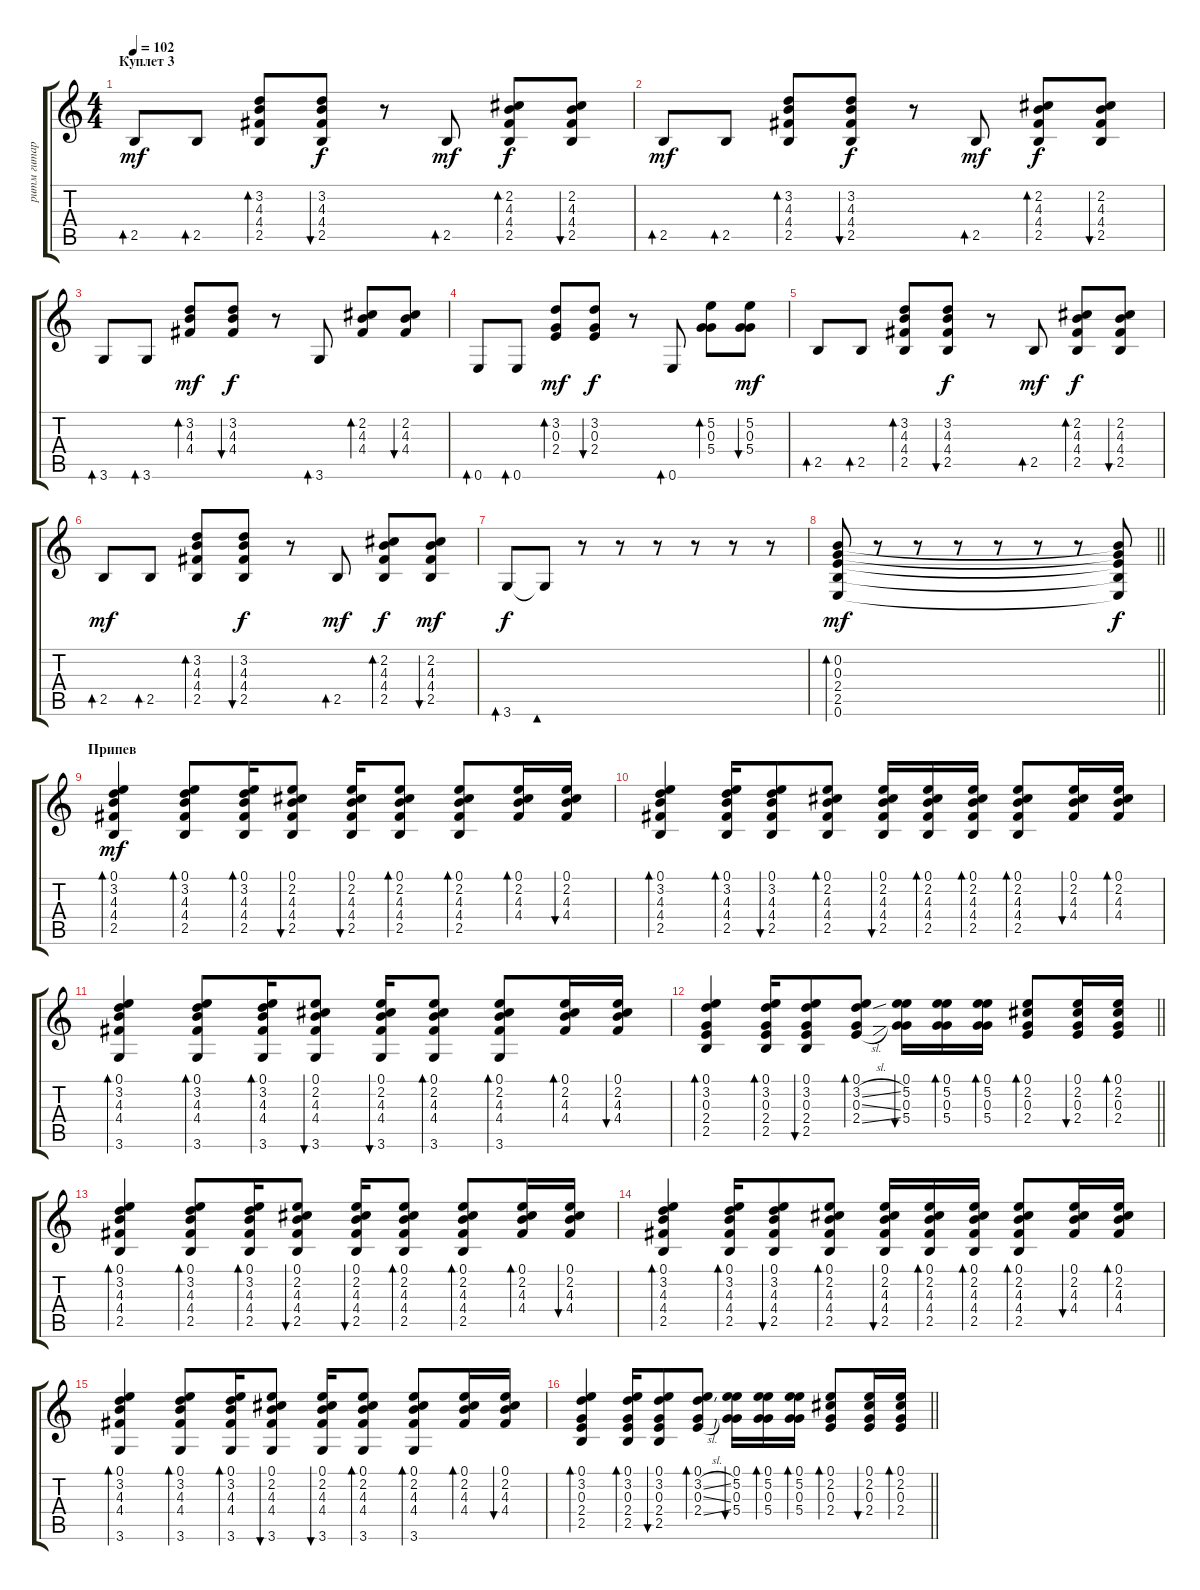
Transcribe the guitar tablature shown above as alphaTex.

\track ("ритм гитара" "ритм гитар") {instrument acousticguitarsteel}
\staff {score tabs}
\tuning (E4 B3 G3 D3 A2 E2) {hide}
\ts (4 4)
\section ("" "Куплет 3")
\tempo 102
\clef g2
\ks c
2.5.8{bd 60 dy mf} 2.5.8{bd 60} (3.2 4.3 4.4 2.5).8{bd 60} (3.2 4.3 4.4 2.5).8{bu 60 dy f} r.8 2.5.8{bd 60 dy mf} (2.2 4.3 4.4 2.5).8{bd 60 dy f} (2.2 4.3 4.4 2.5).8{bu 60} |
2.5.8{bd 60 dy mf} 2.5.8{bd 60} (3.2 4.3 4.4 2.5).8{bd 60} (3.2 4.3 4.4 2.5).8{bu 60 dy f} r.8 2.5.8{bd 60 dy mf} (2.2 4.3 4.4 2.5).8{bd 60 dy f} (2.2 4.3 4.4 2.5).8{bu 60} |
3.6.8{bd 60} 3.6.8{bd 60} (3.2 4.3 4.4).8{bd 60 dy mf} (3.2 4.3 4.4).8{bu 60 dy f} r.8 3.6.8{bd 60} (2.2 4.3 4.4).8{bd 60} (2.2 4.3 4.4).8{bu 60} |
0.6.8{bd 60} 0.6.8{bd 60} (3.2 0.3 2.4).8{bd 60 dy mf} (3.2 0.3 2.4).8{bu 60 dy f} r.8 0.6.8{bd 60} (5.2 0.3 5.4).8{bd 60} (5.2 0.3 5.4).8{bu 60 dy mf} |
2.5.8{bd 60} 2.5.8{bd 60} (3.2 4.3 4.4 2.5).8{bd 60} (3.2 4.3 4.4 2.5).8{bu 60 dy f} r.8 2.5.8{bd 60 dy mf} (2.2 4.3 4.4 2.5).8{bd 60 dy f} (2.2 4.3 4.4 2.5).8{bu 60} |
2.5.8{bd 60 dy mf} 2.5.8{bd 60} (3.2 4.3 4.4 2.5).8{bd 60} (3.2 4.3 4.4 2.5).8{bu 60 dy f} r.8 2.5.8{bd 60 dy mf} (2.2 4.3 4.4 2.5).8{bd 60 dy f} (2.2 4.3 4.4 2.5).8{bu 60 dy mf} |
3.6.8{bd 60 dy f} 3.6{t}.8{bd 60} r.8 r.8 r.8 r.8 r.8 r.8 |
\barLineRight lightlight
(0.2 0.3 2.4 2.5 0.6).8{bd 60 dy mf} r.8 r.8 r.8 r.8 r.8 r.8 (0.2{t} 0.3{t} 2.4{t} 2.5{t} 0.6{t}).8{dy f} |
\section ("" "Припев")
(0.1 3.2 4.3 4.4 2.5).4{bd 60 dy mf} (0.1 3.2 4.3 4.4 2.5).8{bd 60} (0.1 3.2 4.3 4.4 2.5).16{bd 60} (0.1 2.2 4.3 4.4 2.5).8{bu 60} (0.1 2.2 4.3 4.4 2.5).16{bu 60} (0.1 2.2 4.3 4.4 2.5).8{bd 60} (0.1 2.2 4.3 4.4 2.5).8{bd 60} (0.1 2.2 4.3 4.4).16{bd 60} (0.1 2.2 4.3 4.4).16{bu 60} |
(0.1 3.2 4.3 4.4 2.5).4{bd 60} (0.1 3.2 4.3 4.4 2.5).16{bd 60} (0.1 3.2 4.3 4.4 2.5).8{bu 60} (0.1 2.2 4.3 4.4 2.5).8{bd 60} (0.1 2.2 4.3 4.4 2.5).16{bu 60} (0.1 2.2 4.3 4.4 2.5).16{bd 60} (0.1 2.2 4.3 4.4 2.5).16{bd 60} (0.1 2.2 4.3 4.4 2.5).8{bd 60} (0.1 2.2 4.3 4.4).16{bu 60} (0.1 2.2 4.3 4.4).16{bd 60} |
(0.1 3.2 4.3 4.4 3.6).4{bd 60} (0.1 3.2 4.3 4.4 3.6).8{bd 60} (0.1 3.2 4.3 4.4 3.6).16{bd 60} (0.1 2.2 4.3 4.4 3.6).8{bu 60} (0.1 2.2 4.3 4.4 3.6).16{bu 60} (0.1 2.2 4.3 4.4 3.6).8{bd 60} (0.1 2.2 4.3 4.4 3.6).8{bd 60} (0.1 2.2 4.3 4.4).16{bd 60} (0.1 2.2 4.3 4.4).16{bu 60} |
\barLineRight lightlight
(0.1 3.2 0.3 2.4 2.5).4{bd 60} (0.1 3.2 0.3 2.4 2.5).16{bd 60} (0.1 3.2 0.3 2.4 2.5).8{bu 60} (0.1 3.2{sl} 0.3{sl} 2.4{sl}).8{bd 60} (0.1 5.2 0.3 5.4).16{bu 60} (0.1 5.2 0.3 5.4).16{bd 60} (0.1 5.2 0.3 5.4).16{bd 60} (0.1 2.2 0.3 2.4).8{bd 60} (0.1 2.2 0.3 2.4).16{bu 60} (0.1 2.2 0.3 2.4).16{bd 60} |
(0.1 3.2 4.3 4.4 2.5).4{bd 60} (0.1 3.2 4.3 4.4 2.5).8{bd 60} (0.1 3.2 4.3 4.4 2.5).16{bd 60} (0.1 2.2 4.3 4.4 2.5).8{bu 60} (0.1 2.2 4.3 4.4 2.5).16{bu 60} (0.1 2.2 4.3 4.4 2.5).8{bd 60} (0.1 2.2 4.3 4.4 2.5).8{bd 60} (0.1 2.2 4.3 4.4).16{bd 60} (0.1 2.2 4.3 4.4).16{bu 60} |
(0.1 3.2 4.3 4.4 2.5).4{bd 60} (0.1 3.2 4.3 4.4 2.5).16{bd 60} (0.1 3.2 4.3 4.4 2.5).8{bu 60} (0.1 2.2 4.3 4.4 2.5).8{bd 60} (0.1 2.2 4.3 4.4 2.5).16{bu 60} (0.1 2.2 4.3 4.4 2.5).16{bd 60} (0.1 2.2 4.3 4.4 2.5).16{bd 60} (0.1 2.2 4.3 4.4 2.5).8{bd 60} (0.1 2.2 4.3 4.4).16{bu 60} (0.1 2.2 4.3 4.4).16{bd 60} |
(0.1 3.2 4.3 4.4 3.6).4{bd 60} (0.1 3.2 4.3 4.4 3.6).8{bd 60} (0.1 3.2 4.3 4.4 3.6).16{bd 60} (0.1 2.2 4.3 4.4 3.6).8{bu 60} (0.1 2.2 4.3 4.4 3.6).16{bu 60} (0.1 2.2 4.3 4.4 3.6).8{bd 60} (0.1 2.2 4.3 4.4 3.6).8{bd 60} (0.1 2.2 4.3 4.4).16{bd 60} (0.1 2.2 4.3 4.4).16{bu 60} |
\barLineRight lightlight
(0.1 3.2 0.3 2.4 2.5).4{bd 60} (0.1 3.2 0.3 2.4 2.5).16{bd 60} (0.1 3.2 0.3 2.4 2.5).8{bu 60} (0.1 3.2{sl} 0.3{sl} 2.4{sl}).8{bd 60} (0.1 5.2 0.3 5.4).16{bu 60} (0.1 5.2 0.3 5.4).16{bd 60} (0.1 5.2 0.3 5.4).16{bd 60} (0.1 2.2 0.3 2.4).8{bd 60} (0.1 2.2 0.3 2.4).16{bu 60} (0.1 2.2 0.3 2.4).16{bd 60}
